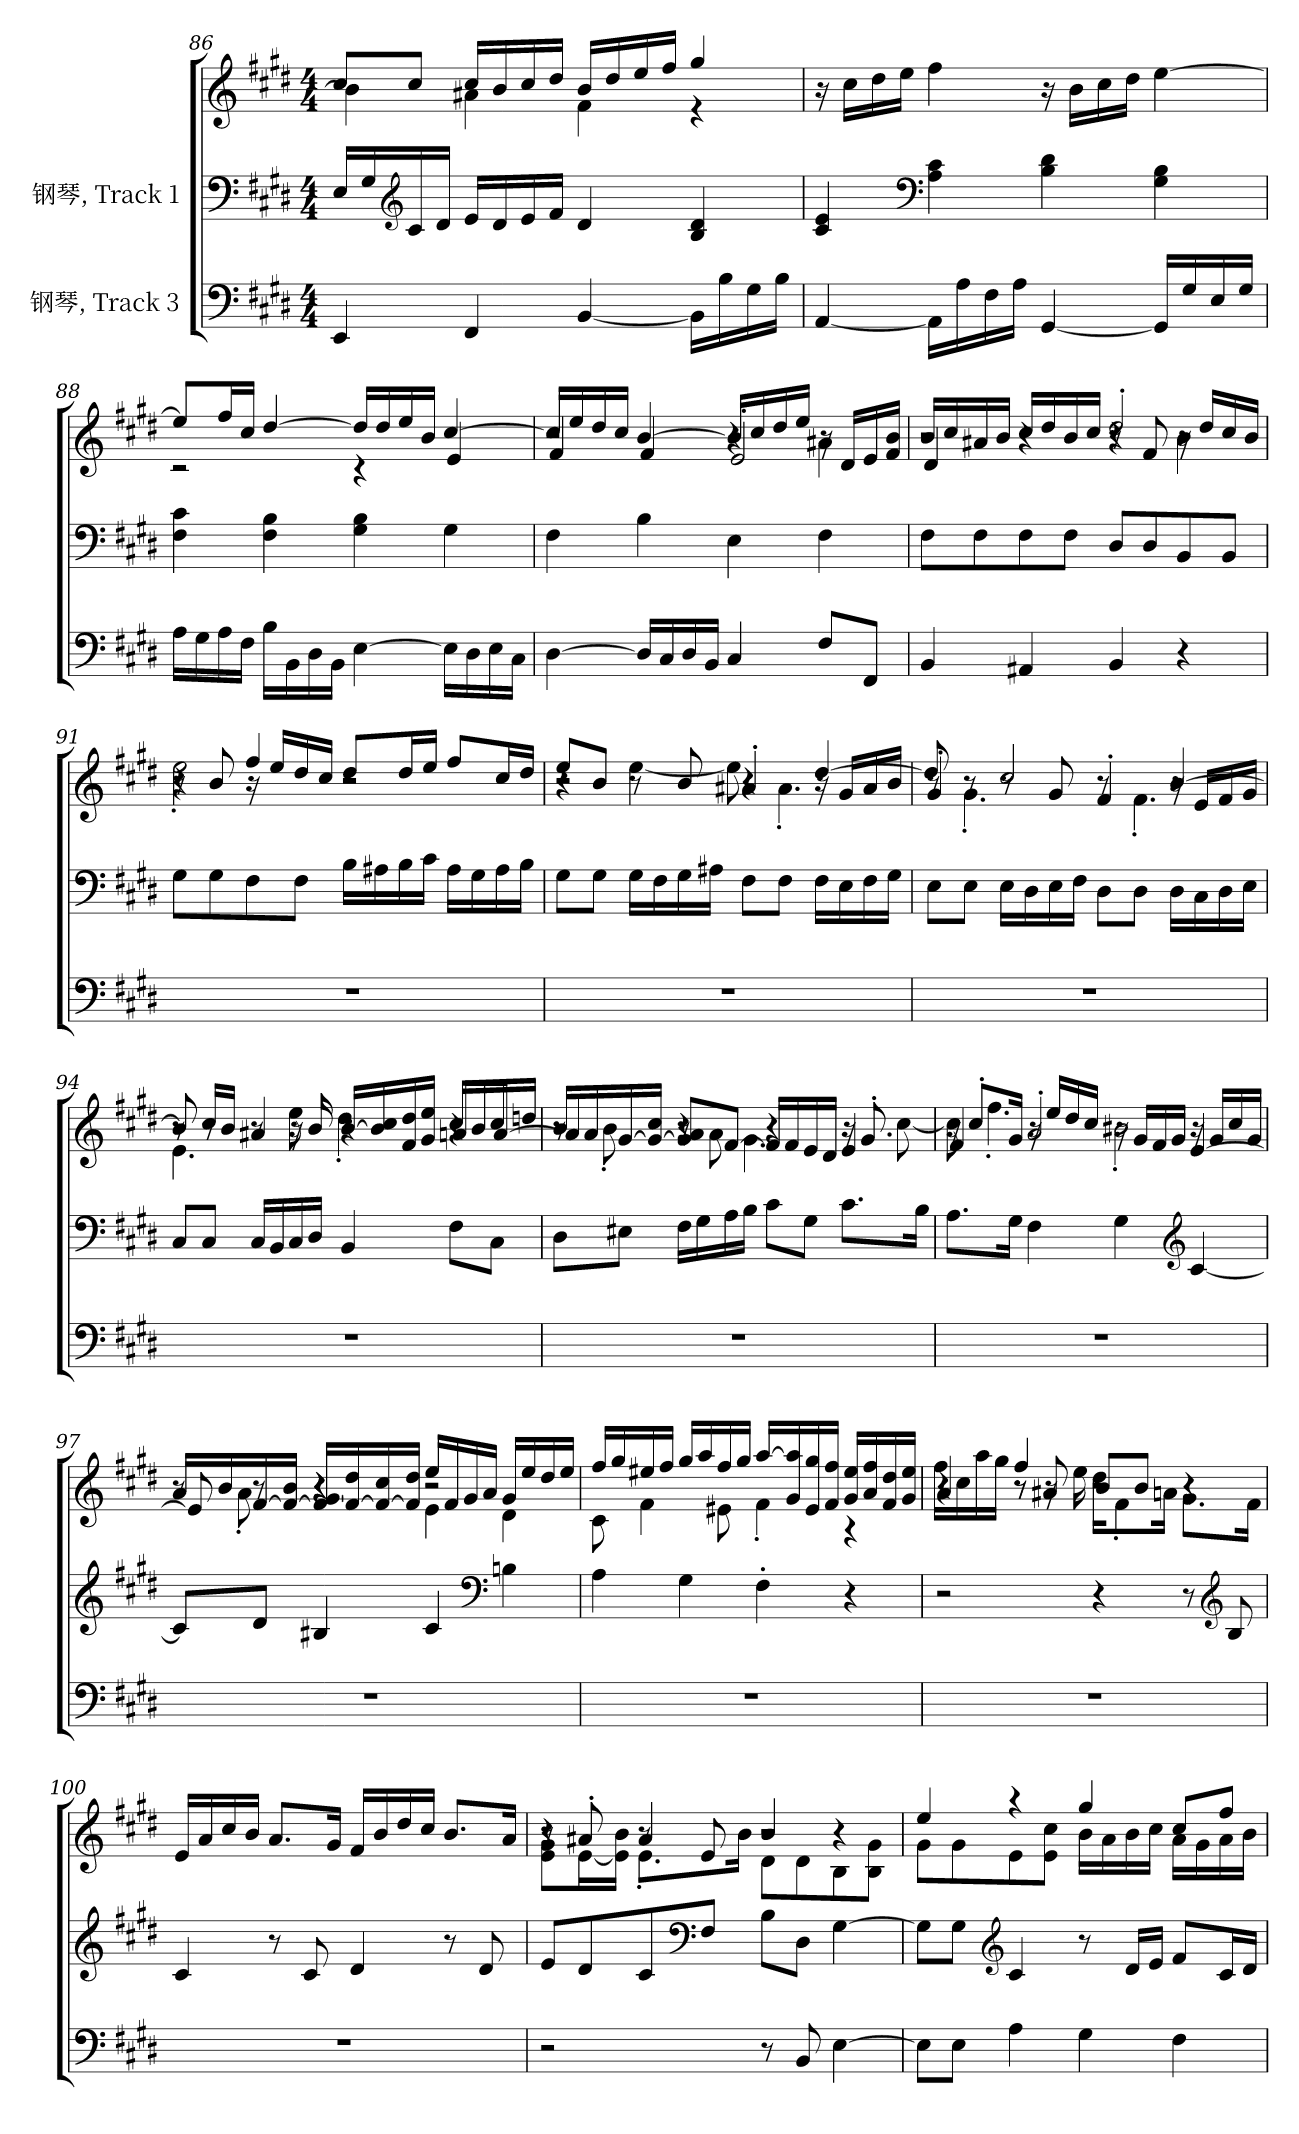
**kern	**kern	**kern
*part2	*part1	*part1
*staff3	*staff2	*staff1
*I"钢琴, Track 3	*I"钢琴, Track 1	*
!!LO:LB:g=z
*clefF4	*clefF4	*clefG2
*k[f#c#g#d#]	*k[f#c#g#d#]	*k[f#c#g#d#]
*M4/4	*M4/4	*M4/4
=86	=86	=86
*	*	*^
4EE/	16E/LL	8cc#/L	4b\]
.	16G#/	.	.
*	*clefG2	*	*
.	16c#/	8cc#/J	.
.	16d#/JJ	.	.
4FF#/	16e/LL	16cc#/LL	4a#X\
.	16d#/	16b/	.
.	16e/	16cc#/	.
.	16f#/JJ	16dd#/JJ	.
[4BB/	4d#/	16b/LL	4f#\
.	.	16dd#/	.
.	.	16ee/	.
.	.	16ff#/JJ	.
16BB\LL]	4B/ 4d#/	4gg#/	4r
16B\	.	.	.
16G#\	.	.	.
16B\JJ	.	.	.
*	*	*v	*v
=87	=87	=87
[4AA/	4c#/ 4e/	16r
.	.	16cc#\LL
.	.	16dd#\
.	.	16ee\JJ
*	*clefF4	*
16AA\LL]	4A\ 4c#\	4ff#\
16A\	.	.
16F#\	.	.
16A\JJ	.	.
[4GG#/	4B\ 4d#\	16r
.	.	16b\LL
.	.	16cc#\
.	.	16dd#\JJ
16GG#/LL]	4G#\ 4B\	[4ee\
16G#/	.	.
16E/	.	.
16G#/JJ	.	.
!!LO:LB:g=z
=88	=88	=88
*	*	*^
16A\LL	4F#\ 4c#\	8ee/L]	2r
16G#\	.	.	.
16A\	.	16ff#/L	.
16F#\JJ	.	16cc#/JJ	.
16B\LL	4F#\ 4B\	[4dd#/	.
16BB\	.	.	.
16D#\	.	.	.
16BB\JJ	.	.	.
[4E\	4G#\ 4B\	16dd#/LL]	4r
.	.	16dd#/	.
.	.	16ee/	.
.	.	16b/JJ	.
16E\LL]	4G#\	[4cc#/	4e/
16D#\	.	.	.
16E\	.	.	.
16C#\JJ	.	.	.
=89	=89	=89	=89
*	*	*	*^
[4D#\	4F#\	16cc#/LL]	2r	4f#/
.	.	16ee/	.	.
.	.	16dd#/	.	.
.	.	16cc#/JJ	.	.
16D#/LL]	4B\	[4b/	.	4f#/
16C#/	.	.	.	.
16D#/	.	.	.	.
16BB/JJ	.	.	.	.
4C#/	4E\	16b/LL]	4r	2e'/
.	.	16cc#/	.	.
.	.	16dd#/	.	.
.	.	16ee/JJ	.	.
8F#/L	4F#\	16r	4a#X\	.
.	.	16d#/LL	.	.
8FF#/J	.	16e/	.	.
.	.	16f#/ 16b/JJ	.	.
!!LO:PB:g=z	!!	!!
=90	=90	=90	=90	=90
4BB/	8F#\L	16b/LL	2r	4d#/
.	.	16cc#/	.	.
.	8F#\	16a#X/	.	.
.	.	16b/JJ	.	.
4AA#X/	8F#\	16cc#/LL	.	4r
.	.	16dd#/	.	.
.	8F#\J	16b/	.	.
.	.	16cc#/JJ	.	.
4BB/	8D#/L	8r	4r	2dd#'/
.	8D#/	8f#/	.	.
4r	8BB/	16r	4b\	.
.	.	16dd#/LL	.	.
.	8BB/J	16cc#/	.	.
.	.	16b/JJ	.	.
=91	=91	=91	=91	=91
1r	8G#\L	4r	2ee'\	8r
.	8G#\	.	.	8b/
.	8F#\	4ff#/	.	16r
.	.	.	.	16ee/LL
.	8F#\J	.	.	16dd#/
.	.	.	.	16cc#/JJ
.	16B\LL	2r	2r	8dd#/L
.	16A#X\	.	.	.
.	16B\	.	.	16dd#/L
.	16c#\JJ	.	.	16ee/JJ
.	16A#\LL	.	.	8ff#/L
.	16G#\	.	.	.
.	16A#\	.	.	16cc#/L
.	16B\JJ	.	.	16dd#/JJ
!!LO:LB:g=z	!!	!!
=92	=92	=92	=92	=92
1r	8G#\L	8ee/L	4r	2r
.	8G#\J	8b/J	.	.
.	16G#\LL	8r	[4ee\	.
.	16F#\	.	.	.
.	16G#\	8b/	.	.
.	16A#X\JJ	.	.	.
.	8F#\L	4a#X'/	8ee\]	4r
.	8F#\J	.	4.a#'\	.
.	16F#\LL	16r	.	[4dd#/
.	16E\	16g#/LL	.	.
.	16F#\	16a#/	.	.
.	16G#\JJ	16b/JJ	.	.
=93	=93	=93	=93	=93
1r	8E\L	4g#'/	8r	8dd#/]
.	8E\J	.	4.g#'\	8r
.	16E\LL	8r	.	2cc#/
.	16D#\	.	.	.
.	16E\	8g#/	.	.
.	16F#\JJ	.	.	.
.	8D#\L	4f#'/	8r	.
.	8D#\J	.	4.f#'\	.
.	16D#\LL	16r	.	[4b/
.	16C#\	16e/LL	.	.
.	16D#\	16f#/	.	.
.	16E\JJ	16g#/JJ	.	.
!!LO:LB:g=z	!!	!!
=94	=94	=94	=94	=94
1r	8C#/L	8r	4.e\	8b/]
.	8C#/J	16cc#/LL	.	8r
.	.	16b/JJ	.	.
.	16C#/LL	8r	.	4a#X/
.	16BB/	.	.	.
.	16C#/	16r	8ee\	.
.	16D#/JJ	16b/	.	.
.	4BB/	[16b/LL	4dd#'\	4r
.	.	16b/] 16cc#/	.	.
.	.	16f#/ 16dd#/	.	.
.	.	16g#/ 16ee/JJ	.	.
.	8F#\L	16cc#/LL	4r	8an/L
.	.	16b/	.	.
.	8C#\J	16cc#/	.	[8a/J
.	.	16ddn/JJ	.	.
=95	=95	=95	=95	=95
1r	8D#\L	16b/LL	8r	4a/]
.	.	16a/	.	.
.	8E#X\J	[16g#/	8b'\	.
.	.	16g#/_ 16cc#/JJ	.	.
.	16F#\LL	8g#/] 8a/L	8r	4r
.	16G#\	.	.	.
.	16A\	[8f#/J	8a\	.
.	16B\JJ	.	.	.
.	8c#\L	16f#/LL]	4.g#\	4r
.	.	16f#/	.	.
.	8G#\J	16e/	.	.
.	.	16d#/JJ	.	.
.	8.c#\L	16r	.	4e/
.	.	8.g#'/	.	.
.	.	.	[8cc#\	.
.	16B\Jk	.	.	.
!!LO:LB:g=z	!!	!!
=96	=96	=96	=96	=96
1r	8.A\L	16r	8cc#\]	4f#/
.	.	8cc#'/L	.	.
.	.	.	4.ff#'\	.
.	16G#\Jk	16g#/Jk	.	.
.	4F#\	16r	.	2a'/
.	.	16ee/LL	.	.
.	.	16dd#/	.	.
.	.	16cc#/JJ	.	.
.	4G#\	16r	2b#X'\	.
.	.	16g#/LL	.	.
.	.	16f#/	.	.
.	.	16g#/JJ	.	.
*	*clefG2	*	*	*
.	[4c#/	16r	.	[4e/
.	.	16g#/LL	.	.
.	.	16cc#/	.	.
.	.	16g#/JJ	.	.
=97	=97	=97	=97	=97
1r	8c#/L]	16a/LL	8r	8e/]
.	.	16b/	.	.
.	8d#/J	[16f#/	8a'\	8r
.	.	16f#/_ 16b/JJ	.	.
.	4B#X/	16f#/_ 16g#/LL	4r	4r
.	.	16f#/_ 16dd#/	.	.
.	.	16f#/_ 16cc#/	.	.
.	.	16f#/] 16dd#/JJ	.	.
.	4c#/	16ee/LL	4e\	2r
.	.	16f#/	.	.
.	.	16g#/	.	.
.	.	16a/JJ	.	.
*	*clefF4	*	*	*
.	4Bn\	16g#/LL	4d#\	.
.	.	16ee/	.	.
.	.	16dd#/	.	.
.	.	16ee/JJ	.	.
*	*	*	*v	*v
!!LO:PB:g=z
=98	=98	=98	=98
1r	4A\	16ff#/LL	8c#\
.	.	16gg#/	.
.	.	16ee#X/	4f#\
.	.	16ff#/JJ	.
.	4G#\	16gg#/LL	.
.	.	16aa/	.
.	.	16ff#/	8e#X\
.	.	16gg#/JJ	.
.	4F#'\	[16aa/LL	4f#'\
.	.	16g#/ 16aa/]	.
.	.	16e#/ 16gg#/	.
.	.	16f#/ 16ff#/JJ	.
.	4r	16g#/ 16ee#/LL	4r
.	.	16a/ 16ff#/	.
.	.	16f#/ 16dd#/	.
.	.	16g#/ 16ee#/JJ	.
=99	=99	=99	=99
*	*	*	*^
1r	2r	4a/	16ff#\LL	4r
.	.	.	16cc#\	.
.	.	.	16aa\	.
.	.	.	16gg#\JJ	.
.	.	4ff#/	8r	8r
.	.	.	16r	8a#X/
.	.	.	16ee\	.
.	4r	2r	16dd#\KL	8b/L
.	.	.	8f#'\	.
.	.	.	.	8b/J
.	.	.	16an\Jk	.
.	8r	.	8.g#\L	4r
*	*clefG2	*	*	*
.	8B/	.	.	.
.	.	.	16f#\Jk	.
*	*	*v	*v	*v
!!LO:LB:g=z
=100	=100	=100
1r	4c#/	16e/LL
.	.	16a/
.	.	16cc#/
.	.	16b/JJ
.	8r	8.a/L
.	8c#/	.
.	.	16g#/Jk
.	4d#/	16f#/LL
.	.	16b/
.	.	16dd#/
.	.	16cc#/JJ
.	8r	8.b/L
.	8d#/	.
.	.	16a/Jk
=101	=101	=101
*	*	*^
*	*	*	*^
2r	8e/L	8r	8e\ 8g#\L	4r
.	8d#/	8a#X'/	[16e\L	.
.	.	.	16e\] 16b\JJ	.
.	8c#/	4a#/	8.e'\L	8r
*	*clefF4	*	*	*
.	8F#/J	.	.	8e/
.	.	.	16b\Jk	.
8r	8B\L	4b/	8d#\L	2r
8BB/	8D#\J	.	8d#\	.
[4E\	[4G#\	4r	8B\	.
.	.	.	8B\ 8g#\J	.
*	*	*	*v	*v
!!LO:LB:g=z
=102	=102	=102	=102
8E\L]	8G#\L]	4ee/	8g#\L
8E\J	8G#\J	.	8g#\
*	*clefG2	*	*
4A\	4c#/	4r	8e\
.	.	.	8e\ 8cc#\J
4G#\	8r	4gg#/	16b\LL
.	.	.	16a\
.	16d#/LL	.	16b\
.	16e/JJ	.	16cc#\JJ
4F#\	8f#/L	8cc#/L	16a\LL
.	.	.	16g#\
.	16c#/L	8ff#/J	16a\
.	16d#/JJ	.	16b\JJ
*	*	*v	*v
=	=	=
*-	*-	*-
